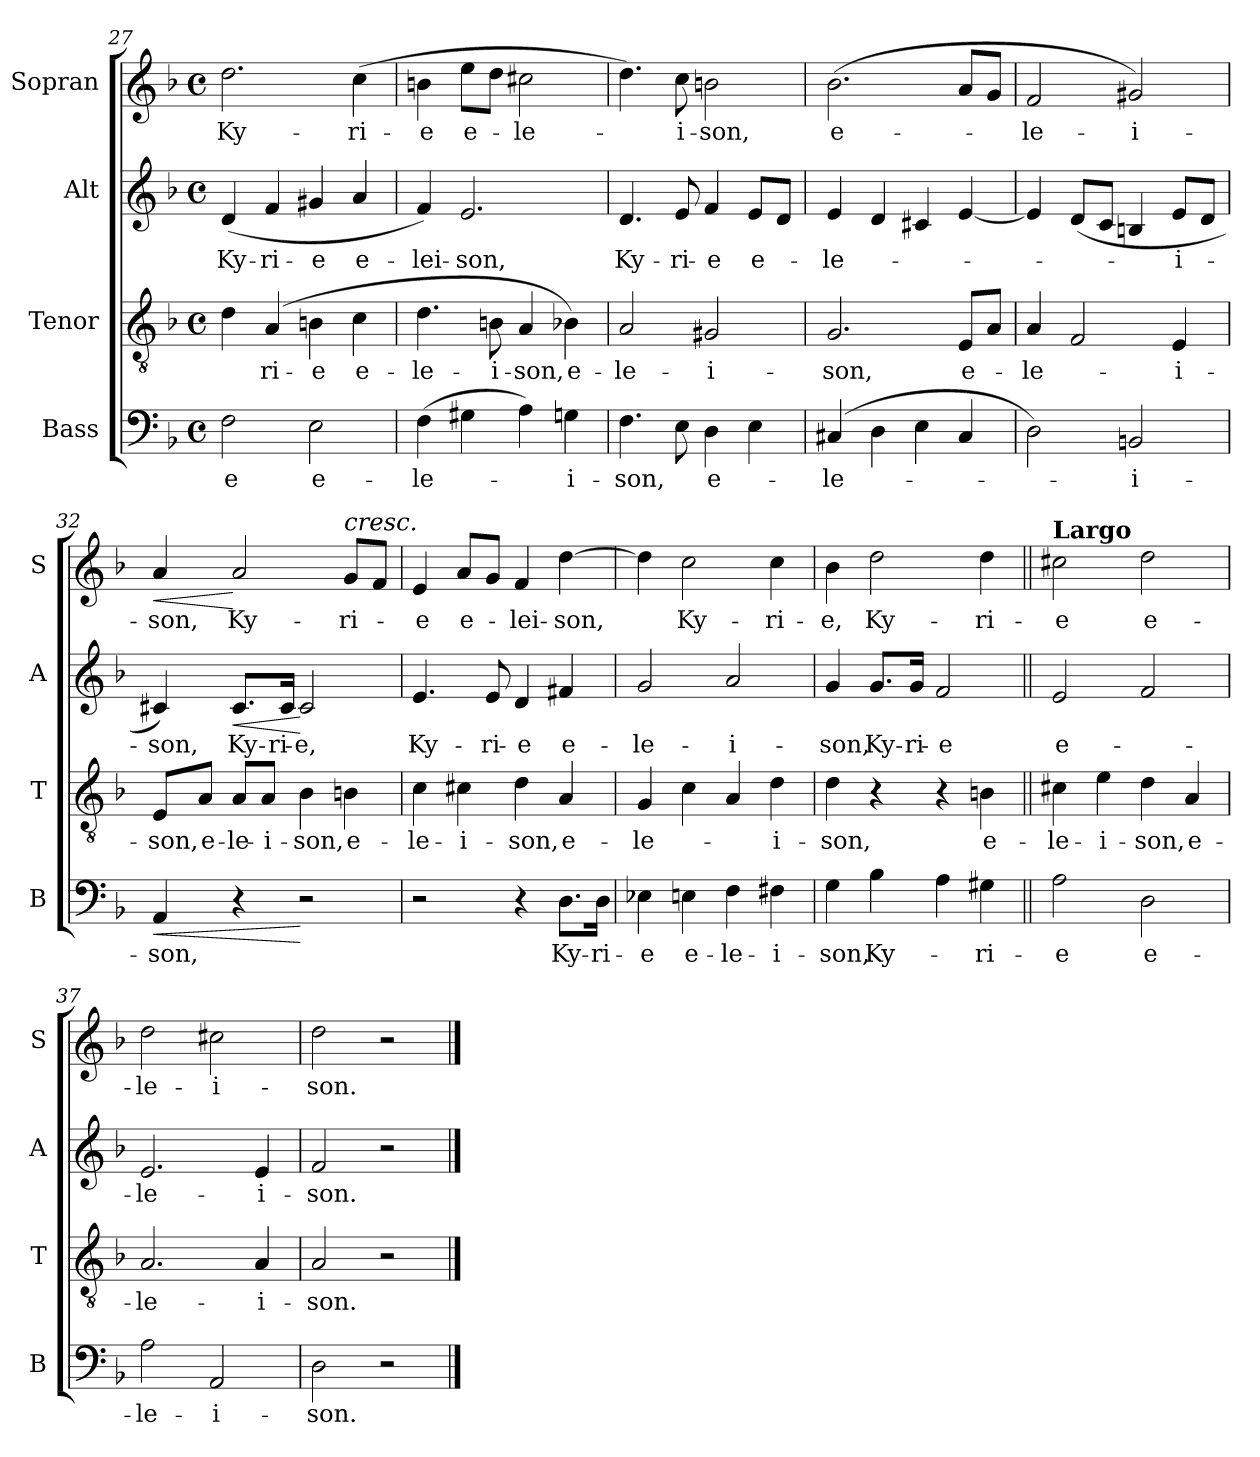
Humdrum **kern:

**kern	**text	**dynam	**kern	**text	**kern	**text	**dynam	**kern	**text	**dynam
*part4	*part4	*part4	*part3	*part3	*part2	*part2	*part2	*part1	*part1	*part1
*staff4	*staff4	*staff4	*staff3	*staff3	*staff2	*staff2	*staff2	*staff1	*staff1	*staff1
*I"Bass	*	*	*I"Tenor	*	*I"Alt	*	*	*I"Sopran	*	*
*I'B	*	*	*I'T	*	*I'A	*	*	*I'S	*	*
*clefF4	*	*	*clefGv2	*	*clefG2	*	*	*clefG2	*	*
*k[b-]	*	*	*k[b-]	*	*k[b-]	*	*	*k[b-]	*	*
*F:	*	*	*F:	*	*F:	*	*	*F:	*	*
*M4/4	*	*	*M4/4	*	*M4/4	*	*	*M4/4	*	*
*met(c)	*	*	*met(c)	*	*met(c)	*	*	*met(c)	*	*
=27	=27	=27	=27	=27	=27	=27	=27	=27	=27	=27
!	!LO:LY:b	!	!	!	!	!LO:LY:b	!	!	!LO:LY:b	!
2F\	-e	.	4d\	.	(>4d/	Ky-	.	2.dd\	Ky-	.
!	!	!	!	!LO:LY:b	!	!LO:LY:b	!	!	!	!
.	.	.	(>4A/	-ri-	4f/	-ri-	.	.	.	.
!	!LO:LY:b	!	!	!LO:LY:b	!	!LO:LY:b	!	!	!	!
2E\	e-	.	4Bn\	-e	4g#X/	-e	.	.	.	.
!	!	!	!	!LO:LY:b	!	!LO:LY:b	!	!	!LO:LY:b	!
.	.	.	4c\	e-	4a/	e-	.	(>4cc\	-ri-	.
=28	=28	=28	=28	=28	=28	=28	=28	=28	=28	=28
!	!LO:LY:b	!	!	!LO:LY:b	!	!LO:LY:b	!	!	!LO:LY:b	!
(>4F\	-le-	.	4.d\	-le-	4f/)	-lei-	.	4bn\	-e	.
!	!	!	!	!	!	!LO:LY:b	!	!	!LO:LY:b	!
4G#X\	.	.	.	.	2.e/	-son,	.	8ee\L	e-	.
!	!	!	!	!LO:LY:b	!	!	!	!	!	!
.	.	.	8Bn\	-i-	.	.	.	8dd\J	.	.
!	!	!	!	!LO:LY:b	!	!	!	!	!LO:LY:b	!
4A\)	.	.	4A/	-son,	.	.	.	2cc#X\	-le-	.
!	!LO:LY:b	!	!	!LO:LY:b	!	!	!	!	!	!
4Gn\	-i-	.	4B-X\)	e-	.	.	.	.	.	.
=29	=29	=29	=29	=29	=29	=29	=29	=29	=29	=29
!	!LO:LY:b	!	!	!LO:LY:b	!	!LO:LY:b	!	!	!	!
4.F\	-son,	.	2A/	-le-	4.d/	Ky-	.	4.dd\)	.	.
!	!	!	!	!	!	!LO:LY:b	!	!	!LO:LY:b	!
8E\	.	.	.	.	8e/	-ri-	.	8cc\	-i-	.
!	!LO:LY:b	!	!	!LO:LY:b	!	!LO:LY:b	!	!	!LO:LY:b	!
4D\	e-	.	2G#X/	-i-	4f/	-e	.	2bn\	-son,	.
!	!	!	!	!	!	!LO:LY:b	!	!	!	!
4E\	.	.	.	.	8e/L	e-	.	.	.	.
.	.	.	.	.	8d/J	.	.	.	.	.
!!LO:PB:g=z
=30	=30	=30	=30	=30	=30	=30	=30	=30	=30	=30
!	!LO:LY:b	!	!	!LO:LY:b	!	!LO:LY:b	!	!	!LO:LY:b	!
(>4C#X/	-le-	.	2.G/	-son,	4e/	-le-	.	(>2.b-\	e-	.
4D\	.	.	.	.	4d/	.	.	.	.	.
4E\	.	.	.	.	4c#X/	.	.	.	.	.
!	!	!	!	!LO:LY:b	!	!	!	!	!	!
4C#/	.	.	8E/L	e-	[4e/	.	.	8a/L	.	.
.	.	.	8A/J	.	.	.	.	8g/J	.	.
=31	=31	=31	=31	=31	=31	=31	=31	=31	=31	=31
!	!	!	!	!LO:LY:b	!	!	!	!	!LO:LY:b	!
2D\)	.	.	4A/	-le-	4e/]	.	.	2f/	-le-	.
.	.	.	2F/	.	(>8d/L	.	.	.	.	.
.	.	.	.	.	8c/J	.	.	.	.	.
!	!LO:LY:b	!	!	!	!	!	!	!	!LO:LY:b	!
2BBn/	-i-	.	.	.	4Bn/	.	.	2g#X/)	-i-	.
!	!	!	!	!LO:LY:b	!	!LO:LY:b	!	!	!	!
.	.	.	4E/	-i-	8e/L	-i-	.	.	.	.
.	.	.	.	.	8d/J	.	.	.	.	.
=32	=32	=32	=32	=32	=32	=32	=32	=32	=32	=32
!	!LO:LY:b	!LO:HP:b	!	!LO:LY:b	!	!LO:LY:b	!	!	!LO:LY:b	!LO:HP:b
4AA/	-son,	<	8E/L	-son,	4c#X/)	-son,	.	4a/	-son,	<
!	!	!	!	!LO:LY:b	!	!	!	!	!	!
.	.	.	8A/J	e-	.	.	.	.	.	.
!	!	!	!	!LO:LY:b	!	!LO:LY:b	!LO:HP:b	!	!LO:LY:b	!
4r	.	.	8A/L	-le-	8.c#/L	Ky-	<	2a/	Ky-	[
!	!	!	!	!LO:LY:b	!	!	!	!	!	!
.	.	.	8A/J	-i-	.	.	.	.	.	.
!	!	!	!	!	!	!LO:LY:b	!	!	!	!
.	.	.	.	.	16c#/Jk	-ri-	.	.	.	.
!	!	!	!	!LO:LY:b	!	!LO:LY:b	!	!	!	!
2r	.	[	4B-\	-son,	2c#/	-e,	[	.	.	.
!	!	!	!	!	!	!	!	!LO:TX:a:i:t=cresc.	!	!
!	!	!	!	!LO:LY:b	!	!	!	!	!LO:LY:b	!
.	.	.	4Bn\	e-	.	.	.	8g/L	-ri-	.
.	.	.	.	.	.	.	.	8f/J	.	.
=33	=33	=33	=33	=33	=33	=33	=33	=33	=33	=33
!	!	!	!	!LO:LY:b	!	!LO:LY:b	!	!	!LO:LY:b	!
2r	.	.	4c\	-le-	4.e/	Ky-	.	4e/	-e	.
!	!	!	!	!LO:LY:b	!	!	!	!	!LO:LY:b	!
.	.	.	4c#X\	-i-	.	.	.	8a/L	e-	.
!	!	!	!	!	!	!LO:LY:b	!	!	!	!
.	.	.	.	.	8e/	-ri-	.	8g/J	.	.
!	!	!	!	!LO:LY:b	!	!LO:LY:b	!	!	!LO:LY:b	!
4r	.	.	4d\	-son,	4d/	-e	.	4f/	-lei-	.
!	!LO:LY:b	!	!	!LO:LY:b	!	!LO:LY:b	!	!	!LO:LY:b	!
8.D\L	Ky-	.	4A/	e-	4f#X/	e-	.	[4dd\	-son,	.
!	!LO:LY:b	!	!	!	!	!	!	!	!	!
16D\Jk	-ri-	.	.	.	.	.	.	.	.	.
=34	=34	=34	=34	=34	=34	=34	=34	=34	=34	=34
!	!LO:LY:b	!	!	!LO:LY:b	!	!LO:LY:b	!	!	!	!
4E-X\	-e	.	4G/	-le-	2g/	-le-	.	4dd\]	.	.
!	!LO:LY:b	!	!	!	!	!	!	!	!LO:LY:b	!
4En\	e-	.	4c\	.	.	.	.	2cc\	Ky-	.
!	!LO:LY:b	!	!	!	!	!LO:LY:b	!	!	!	!
4F\	-le-	.	4A/	.	2a/	-i-	.	.	.	.
!	!LO:LY:b	!	!	!LO:LY:b	!	!	!	!	!LO:LY:b	!
4F#X\	-i-	.	4d\	-i-	.	.	.	4cc\	-ri-	.
!!LO:LB:g=z
=35	=35	=35	=35	=35	=35	=35	=35	=35	=35	=35
!	!LO:LY:b	!	!	!LO:LY:b	!	!LO:LY:b	!	!	!LO:LY:b	!
4G\	-son,	.	4d\	-son,	4g/	-son,	.	4b-\	-e,	.
!	!LO:LY:b	!	!	!	!	!LO:LY:b	!	!	!LO:LY:b	!
4B-\	Ky-	.	4r	.	8.g/L	Ky-	.	2dd\	Ky-	.
!	!	!	!	!	!	!LO:LY:b	!	!	!	!
.	.	.	.	.	16g/Jk	-ri-	.	.	.	.
!	!	!	!	!	!	!LO:LY:b	!	!	!	!
4A\	.	.	4r	.	2f/	-e	.	.	.	.
!	!LO:LY:b	!	!	!LO:LY:b	!	!	!	!	!LO:LY:b	!
4G#X\	-ri-	.	4Bn\	e-	.	.	.	4dd\	-ri-	.
=36||	=36||	=36||	=36||	=36||	=36||	=36||	=36||	=36||	=36||	=36||
!	!	!	!	!	!	!	!	!LO:TX:a:B:t=Largo	!	!
!	!LO:LY:b	!	!	!LO:LY:b	!	!LO:LY:b	!	!	!LO:LY:b	!
2A\	-e	.	4c#X\	-le-	2e/	e-	.	2cc#X\	-e	.
!	!	!	!	!LO:LY:b	!	!	!	!	!	!
.	.	.	4e\	-i-	.	.	.	.	.	.
!	!LO:LY:b	!	!	!LO:LY:b	!	!	!	!	!LO:LY:b	!
2D\	e-	.	4d\	-son,	2f/	.	.	2dd\	e-	.
!	!	!	!	!LO:LY:b	!	!	!	!	!	!
.	.	.	4A/	e-	.	.	.	.	.	.
=37	=37	=37	=37	=37	=37	=37	=37	=37	=37	=37
!	!LO:LY:b	!	!	!LO:LY:b	!	!LO:LY:b	!	!	!LO:LY:b	!
2A\	-le-	.	2.A/	-le-	2.e/	-le-	.	2dd\	-le-	.
!	!LO:LY:b	!	!	!	!	!	!	!	!LO:LY:b	!
2AA/	-i-	.	.	.	.	.	.	2cc#X\	-i-	.
!	!	!	!	!LO:LY:b	!	!LO:LY:b	!	!	!	!
.	.	.	4A/	-i-	4e/	-i-	.	.	.	.
=38	=38	=38	=38	=38	=38	=38	=38	=38	=38	=38
!	!LO:LY:b	!	!	!LO:LY:b	!	!LO:LY:b	!	!	!LO:LY:b	!
2D\	-son.	.	2A/	-son.	2f/	-son.	.	2dd\	-son.	.
2r	.	.	2r	.	2r	.	.	2r	.	.
==	==	==	==	==	==	==	==	==	==	==
*-	*-	*-	*-	*-	*-	*-	*-	*-	*-	*-
